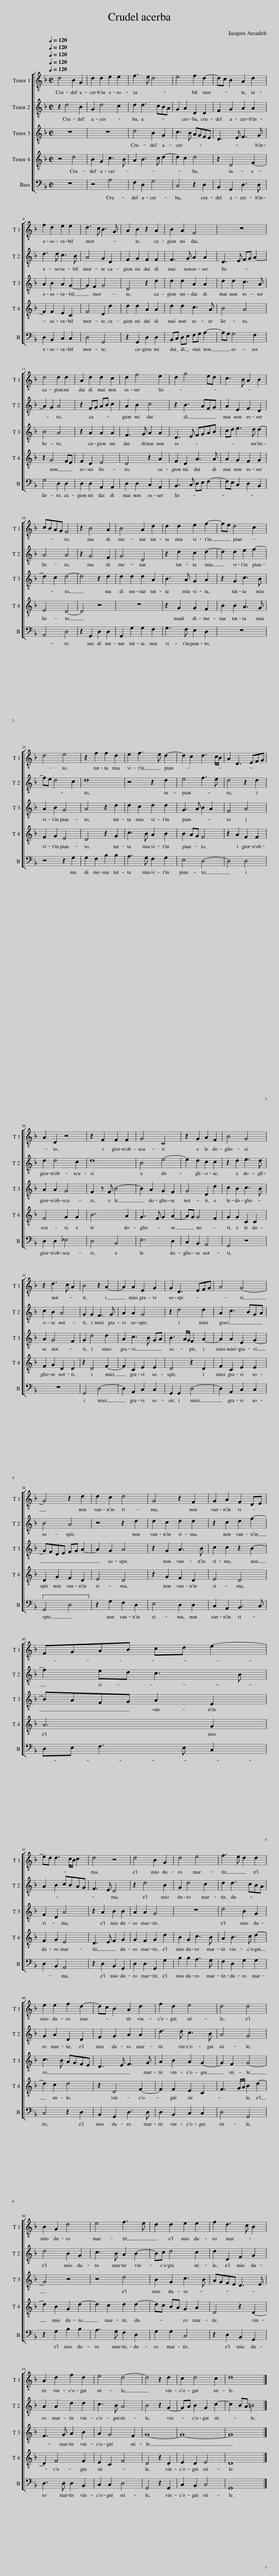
X:1
%%score [ 1 2 3 4 5 ]
L:1/8
Q:1/4=120
M:2/2
I:linebreak $
K:F
V:1 treble-8
V:2 treble-8
V:3 treble-8
V:4 treble-8
V:5 bass
V:1
 d4 B2 G2 | d2 d2 e2 e2 | f3 e d4 | e4 f2 d2- | dc B2 A2 d2 |$ %5
 f2 d2 e2 e2 | d3 c B3 G | A2 B2 z2 A2 | B2 A2 F4 | z8 |$ %10
 d4 d2 d2 | A2 d2 d2 c2 | d2 f4 e2 | d2 g4 ed | c3 B A2 B2 |$ %15
 cBAG F4 | z2 B4 A2 | B4 A2 d2 | d2 d2 e2 f2- | fe d4 c2 |$ %20
 d4 e4 | z2 f2 f2 d2 | e2 f3 e d2- | d2 c2 d3 c/B/ | A2 D3 EFG |$ %25
 A2 D2 z4 | z2 F2 F2 F2 | G4 C4 | z2 G2 A2 F2 | B4 G4 |$ %30
 z2 d3 c A2 | B4 z2 A2- | A2 A2 E2 G2 | G2 D3 EFG | A4 G4- |$ %35
 G4 z2 d2 | d2 c2 d4 | G4 z2 F2 | G2 A2 F2 DE |$ FGAB cd e2- |$ %40
 ed d3 c/B/ c2 | d4 z4 | d4 B2 G2 | d4 e4 | f3 e d2 d2 |$ %45
 e2 e2 f2 d2- | dc B2 A2 d2 | f2 d2 e4 | d4 d4 |$ B2 G2 d4 | %50
 e4 f3 e | d2 d2 e2 e2 | f2 d3 c B2 |$ A2 d2 f2 d2 | e4 d4- | %55
 d4 z2 d2 | c2 d4 c2 | d8 |] %58
V:2
 z2 d4 B2 | G2 d4 c2 | d2 d3 cBA | G2 A2 D2 D2 | F2 G2 A2 A2 |$ %5
 d3 d c3 B | A4 G2 D2 | F2 G2 F2 F2 | F3 G A2 A2 | D3 E FG A2- |$ %10
 A2 G2 A4 | z2 FG AB c2 | A2 B2 c4 | z2 B3 AFG | A2 E2 F2 D2 |$ %15
 A4 A4 | z2 G4 F2 | G4 D4 | z2 d2 c2 d2- | d2 d2 e2 f2- |$ %20
 fe d4 c2 | d8 | z4 z2 d2 | e4 f3 e | d4 z2 d2 |$ %25
 d2 d4 c2 | d8 | B4 e4- | e2 d2 c2 c2 | z2 d2 e3 d |$ %30
 c2 B2 A4 | G2 G2 F3 G | A2 A2 G4 | z2 d4 d2 | A2 c3 BGA |$ %35
 B4 A4 | z4 z2 d2 | d2 c2 d2 d2 | z2 c2 d2 f2- |$ f2 ed c3 B |$ %40
 A2 B2 cBAG | F3 E D4 | z2 d4 B2 | G2 d4 c2 | d2 d3 cBA |$ %45
 G2 A2 D2 D2 | F2 G2 A2 A2 | d3 d c3 B | A4 G4 |$ d4 B2 G2 | %50
 c3 B A2 B2- | Bc d4 c2 | d2 D2 F2 G2 |$ A2 A2 d2 d2 | c3 B A4 | %55
 B4 z2 G2- | GA B2 G2 c2- | c2 BA =B4 |] %58
V:3
 z8 | z8 | d4 B2 G2 | c3 B AGFE | D3 E F3 G |$ %5
 A2 B2 A2 G2- | G2 F2 G4 | D4 z2 d2 | d2 d2 A2 A2 | d2 d2 c3 A |$ %10
 B4 A4 | z2 A2 A2 A2 | F3 G A2 A2 | D3 E FGAB | cd e3 d d2- |$ %15
 d2 c2 d4- | d4 z2 d2 | d2 d2 d2 A2 | B3 A G2 A2 | z2 G2 c3 B |$ %20
 A2 B2 G4 | A4 z2 d2 | d2 c2 d2 d2 | G3 A B2 A2 | F4 A4 |$ %25
 A2 A2 G4 | F2 z F B4- | B2 A2 G2 F2 | G4 D2 d2 | c2 B2 c3 B |$ %30
 A2 G4 F2 | G2 d4 d2 | A2 c3 B GA | B3 A/G/ F2 A2- | A2 A2 E2 G2- |$ %35
 GFDE FG A2- | A2 G2 A4 | z2 G2 A3 B | c2 c2 z2 B2- |$ BAFG A2 E2 |$ %40
 F2 D2 A4 | z2 A2 B2 B2 | A2 A2 G4 | z8 | d4 B2 G2 |$ %45
 c3 B AGFE | D3 E F3 G | A2 B2 A2 G2- | G2 F2 G4- |$ G4 z4 | %50
 z4 d4 | B2 G2 c3 B | AGFE D3 E |$ F3 G A2 B2 | A2 G4 F2 | %55
 G8- | G8- | G8 |] %58
V:4
 z4 d4 | B2 G2 c3 B | A2 B3 c d2- | d2 c2 d4 | z2 D4 F2- |$ %5
 F2 F2 E2 C2 | F4 D2 d2 | d2 d2 A2 A2 | d2 d2 c3 A | B4 A4 |$ %10
 z2 G4 FE | F2 D2 E4 | D4 z2 A2 | F2 D2 A3 A | A2 G2 F2 G2 |$ %15
 E4 D4- | D4 z4 | z8 | z2 G2 G2 F2 | B2 B2 A3 G |$ %20
 F2 G2 E4 | D4 z2 G2 | c3 B A2 B2 | B2 AG F4 | z2 A2 F2 F2 |$ %25
 F4 G2 G2 | B6 A2 | G3 F G2 A2- | AG G4 F2 | G2 G2 C2 C2 |$ %30
 F2 G2 D2 D2 | z2 D4 F2- | F2 C2 E2 E2 | D4 z2 D2 | F2 C2 E2 E2 |$ %35
 D2 G2 F2 D2 | E4 D4 | z2 G2 F2 D2 | E4 D4 |$ A6 G2 |$ %40
 F2 G2 E4 | D3 E F2 G2 | G2 F2 G2 d2 | B2 G2 c3 B | A2 B3 c d2- |$ %45
 d2 c2 d4 | z2 D4 F2- | F2 F2 E2 C2 | F3 G/A/ B2 d2- |$ d2 B2 G2 d2- | %50
 d2 c2 d2 d2- | dc BA G2 A2 | D4 z2 D2- |$ D2 F4 F2 | E2 C2 F4 | %55
 D4 z2 D2 | E2 D2 E4 | D8 |] %58
V:5
 z8 | z4 A,4 | F,2 D,2 G,4 | C,4 z2 D,2 | B,,2 G,,2 D,3 D, |$ %5
 D,2 B,,2 C,2 C,2 | D,4 G,,4 | z2 G,,2 D,2 D,2 | B,,C, D,E, F,G, A,2- | A,G, G,4 F,2 |$ %10
 G,4 D,2 D,2 | D,2 D,2 A,,2 A,,2 | D,2 D,2 C,2 A,,2 | B,,3 C, D,E, F,2- | F,E, C,2 D,2 B,,2 |$ %15
 A,,4 D,4 | z2 G,,2 D,2 D,2 | G,,2 G,2 G,2 F,2 | G,3 F, E,2 D,2 | z8 |$ %20
 z4 z2 G,2 | G,2 F,2 B,2 B,2 | A,3 G, F,2 G,2 | E,4 D,4- | D,4 D,4 |$ %25
 D,2 D,2 _E,4 | D,4 B,,4 | E,6 D,2 | C,2 B,,2 A,,4 | G,,4 z4 |$ %30
 z8 | G,,4 D,4- | D,2 A,,2 C,2 C,2 | G,,2 G,,2 D,4- | D,2 A,,2 C,2 C,2 |$ %35
 G,,4 D,4 | z2 G,2 F,2 D,2 | E,4 D,2 D,2 | C,2 A,,2 B,,3 C, |$ D,E, F,3 E, C,2 |$ %40
 D,2 B,,2 A,,4 | z2 D,2 B,,2 G,,2 | D,2 D,2 G,,2 G,2 | B,2 B,2 A,3 G, | F,2 D,2 G,2 G,2 |$ %45
 C,4 z2 D,2 | B,,2 G,,2 D,3 D, | D,2 B,,2 C,2 C,2 | D,4 G,,4 |$ z2 G,2 B,2 B,2 | %50
 A,3 G, F,2 D,2 | G,2 G,2 C,4 | z2 D,2 B,,2 G,,2 |$ D,3 D, D,2 B,,2 | C,2 C,2 D,4 | %55
 G,,4 z2 G,,2 | C,2 B,,2 C,4 | G,,8 |] %58
